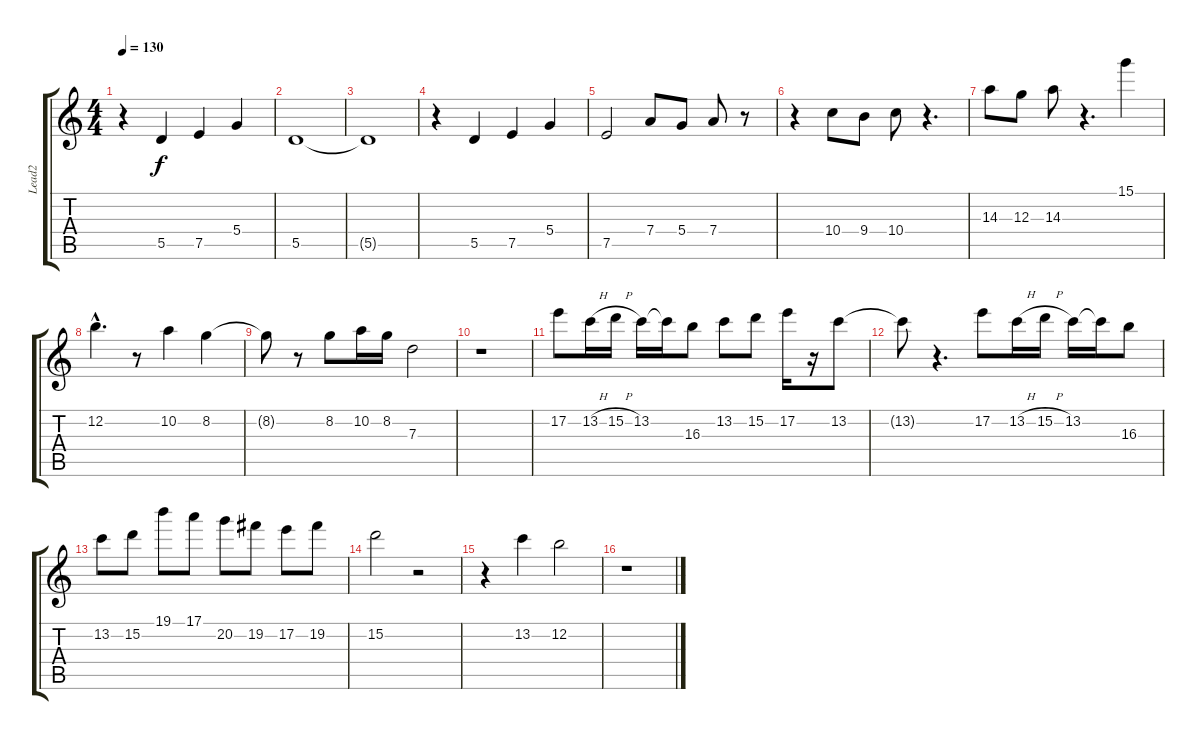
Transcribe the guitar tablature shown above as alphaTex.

\track ("Lead2" "Lead2") {instrument distortionguitar}
\staff {score tabs}
\tuning (E4 B3 G3 D3 A2 E2) {hide}
\ts (4 4)
\tempo 130
\clef g2
\ks c
r.4{dy f} 5.5.4 7.5.4 5.4.4 |
5.5.1 |
5.5{t}.1 |
r.4 5.5.4 7.5.4 5.4.4 |
7.5.2 7.4.8 5.4.8 7.4.8 r.8 |
r.4 10.4.8 9.4.8 10.4.8 r.4{d} |
14.3.8 12.3.8 14.3.8 r.4{d} 15.1.4 |
12.2{hac}.4{d} r.8 10.2.4 8.2.4 |
8.2{t}.8 r.8 8.2.8 10.2.16 8.2.16 7.3.2 |
r.1 |
17.2.8 13.2{h}.16 15.2{h}.16 13.2.16 13.2{t}.16 16.3.8 13.2.8 15.2.8 17.2.16 r.16 13.2.8 |
13.2{t}.8 r.4{d} 17.2.8 13.2{h}.16 15.2{h}.16 13.2.16 13.2{t}.16 16.3.8 |
13.2.8 15.2.8 19.1.8 17.1.8 20.2.8 19.2.8 17.2.8 19.2.8 |
15.2.2 r.2 |
r.4 13.2.4 12.2.2 |
r.1
